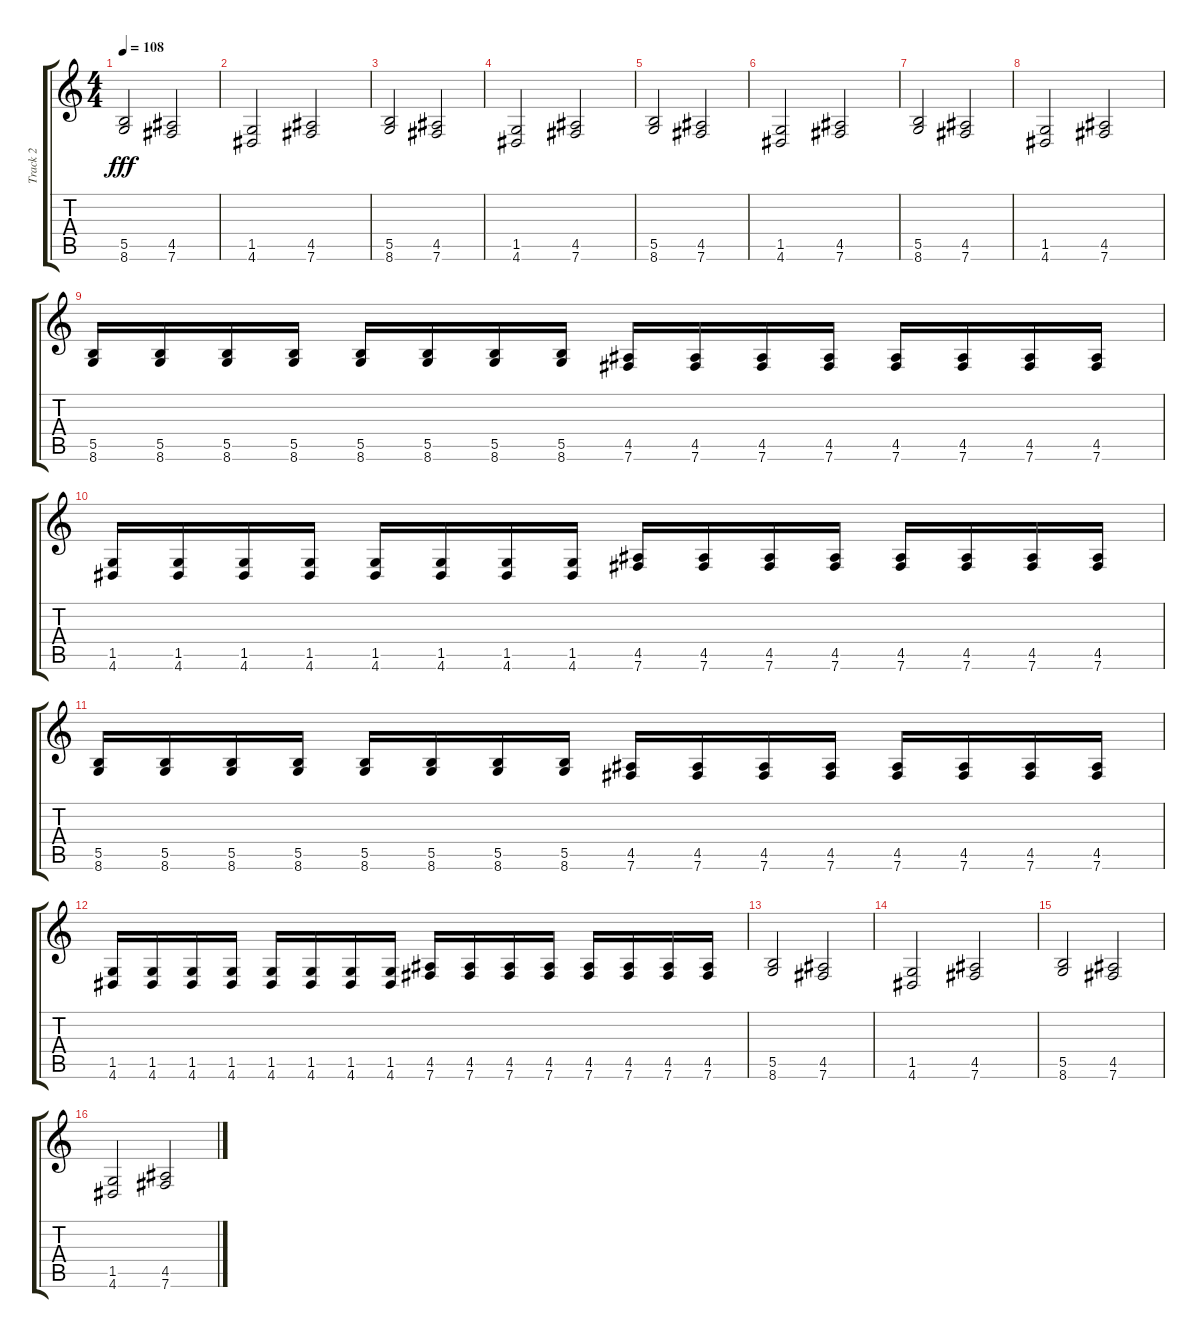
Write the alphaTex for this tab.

\track ("Track 2" "Track 2") {instrument distortionguitar}
\staff {score tabs}
\tuning (Db4 Ab3 E3 B2 Gb2 B1) {hide}
\ts (4 4)
\tempo 108
\clef g2
\ks c
(5.5 8.6).2{dy fff} (4.5 7.6).2 |
(1.5 4.6).2 (4.5 7.6).2 |
(5.5 8.6).2 (4.5 7.6).2 |
(1.5 4.6).2 (4.5 7.6).2 |
(5.5 8.6).2 (4.5 7.6).2 |
(1.5 4.6).2 (4.5 7.6).2 |
(5.5 8.6).2 (4.5 7.6).2 |
(1.5 4.6).2 (4.5 7.6).2 |
(5.5 8.6).16 (5.5 8.6).16 (5.5 8.6).16 (5.5 8.6).16 (5.5 8.6).16 (5.5 8.6).16 (5.5 8.6).16 (5.5 8.6).16 (4.5 7.6).16 (4.5 7.6).16 (4.5 7.6).16 (4.5 7.6).16 (4.5 7.6).16 (4.5 7.6).16 (4.5 7.6).16 (4.5 7.6).16 |
(1.5 4.6).16 (1.5 4.6).16 (1.5 4.6).16 (1.5 4.6).16 (1.5 4.6).16 (1.5 4.6).16 (1.5 4.6).16 (1.5 4.6).16 (4.5 7.6).16 (4.5 7.6).16 (4.5 7.6).16 (4.5 7.6).16 (4.5 7.6).16 (4.5 7.6).16 (4.5 7.6).16 (4.5 7.6).16 |
(5.5 8.6).16 (5.5 8.6).16 (5.5 8.6).16 (5.5 8.6).16 (5.5 8.6).16 (5.5 8.6).16 (5.5 8.6).16 (5.5 8.6).16 (4.5 7.6).16 (4.5 7.6).16 (4.5 7.6).16 (4.5 7.6).16 (4.5 7.6).16 (4.5 7.6).16 (4.5 7.6).16 (4.5 7.6).16 |
(1.5 4.6).16 (1.5 4.6).16 (1.5 4.6).16 (1.5 4.6).16 (1.5 4.6).16 (1.5 4.6).16 (1.5 4.6).16 (1.5 4.6).16 (4.5 7.6).16 (4.5 7.6).16 (4.5 7.6).16 (4.5 7.6).16 (4.5 7.6).16 (4.5 7.6).16 (4.5 7.6).16 (4.5 7.6).16 |
(5.5 8.6).2 (4.5 7.6).2 |
(1.5 4.6).2 (4.5 7.6).2 |
(5.5 8.6).2 (4.5 7.6).2 |
(1.5 4.6).2 (4.5 7.6).2
